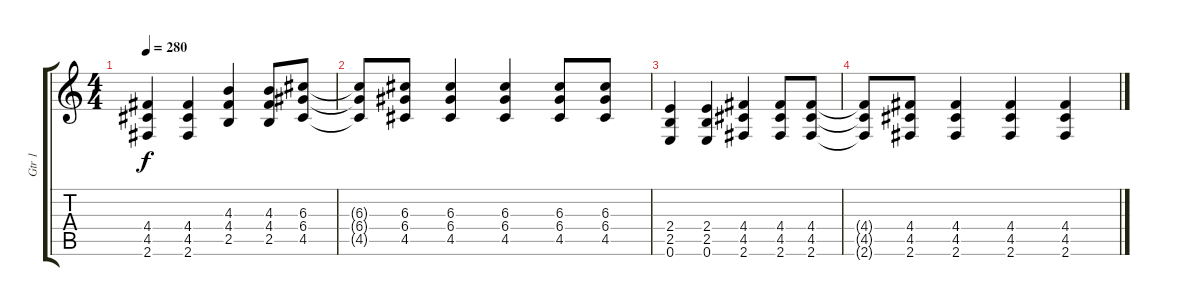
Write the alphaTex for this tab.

\track ("Gtr 1" "Gtr 1") {instrument distortionguitar}
\staff {score tabs}
\tuning (E4 B3 G3 D3 A2 E2) {hide}
\ts (4 4)
\tempo 280
\clef g2
\ks c
(4.4 4.5 2.6).4{dy f} (4.4 4.5 2.6).4 (4.3 4.4 2.5).4 (4.3 4.4 2.5).8 (6.3 6.4 4.5).8 |
(6.3{t} 6.4{t} 4.5{t}).8 (6.3 6.4 4.5).8 (6.3 6.4 4.5).4 (6.3 6.4 4.5).4 (6.3 6.4 4.5).8 (6.3 6.4 4.5).8 |
(2.4 2.5 0.6).4 (2.4 2.5 0.6).4 (4.4 4.5 2.6).4 (4.4 4.5 2.6).8 (4.4 4.5 2.6).8 |
(4.4{t} 4.5{t} 2.6{t}).8 (4.4 4.5 2.6).8 (4.4 4.5 2.6).4 (4.4 4.5 2.6).4 (4.4 4.5 2.6).4
